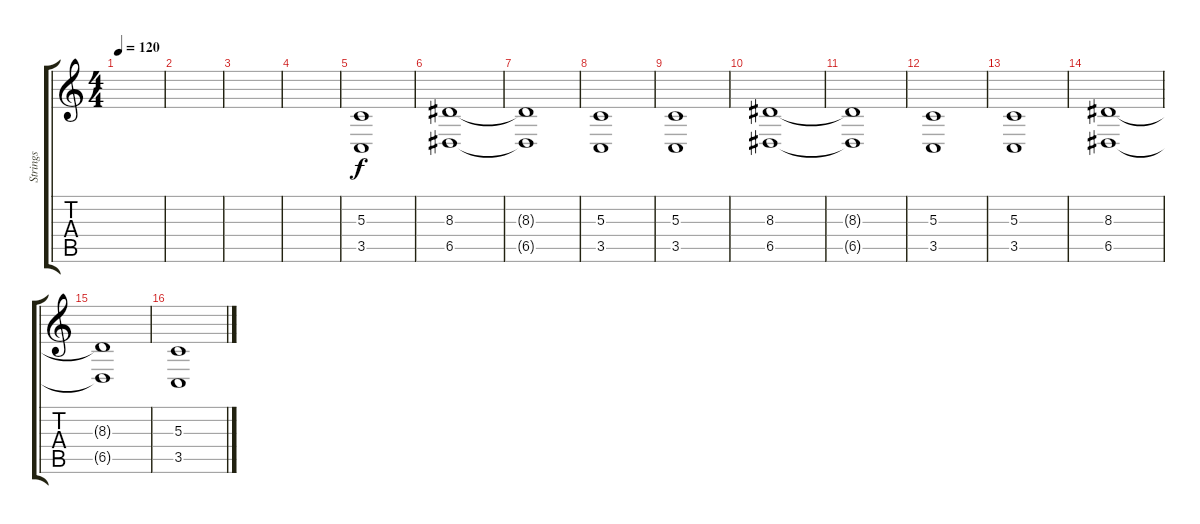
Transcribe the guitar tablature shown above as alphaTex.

\track ("Strings" "Strings") {instrument stringensemble2}
\staff {score tabs}
\tuning (E4 B3 G3 D3 A2 E2) {hide}
\ts (4 4)
\tempo 120
\clef g2
\ks c
|
|
|
|
(5.3 3.5).1{dy f} |
(8.3 6.5).1 |
(8.3{t} 6.5{t}).1 |
(5.3 3.5).1 |
(5.3 3.5).1 |
(8.3 6.5).1 |
(8.3{t} 6.5{t}).1 |
(5.3 3.5).1 |
(5.3 3.5).1 |
(8.3 6.5).1 |
(8.3{t} 6.5{t}).1 |
(5.3 3.5).1
